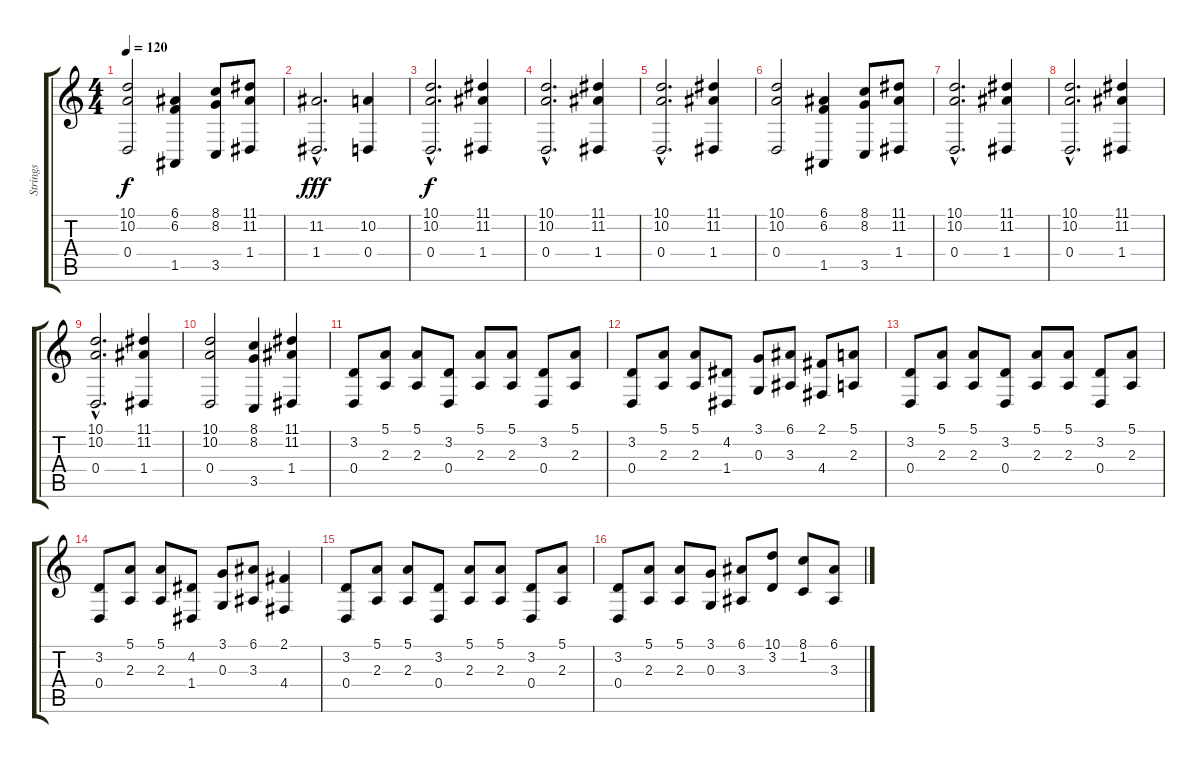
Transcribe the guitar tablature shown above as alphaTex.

\track ("Strings" "Strings") {instrument stringensemble1}
\staff {score tabs}
\tuning (E4 B3 G3 D3 A2 E2) {hide}
\ts (4 4)
\tempo 120
\clef g2
\ks c
(10.1 10.2 0.4).2{dy f} (6.1 6.2 1.5).4 (8.1 8.2 3.5).8 (11.1 11.2 1.4).8 |
(11.2{hac} 1.4{hac}).2{d dy fff} (10.2 0.4).4 |
(10.1{hac} 10.2{hac} 0.4{hac}).2{d dy f volume 13} (11.1 11.2 1.4).4 |
(10.1{hac} 10.2{hac} 0.4{hac}).2{d} (11.1 11.2 1.4).4 |
(10.1{hac} 10.2{hac} 0.4{hac}).2{d} (11.1 11.2 1.4).4 |
(10.1 10.2 0.4).2 (6.1 6.2 1.5).4 (8.1 8.2 3.5).8 (11.1 11.2 1.4).8 |
(10.1{hac} 10.2{hac} 0.4{hac}).2{d volume 13} (11.1 11.2 1.4).4 |
(10.1{hac} 10.2{hac} 0.4{hac}).2{d} (11.1 11.2 1.4).4 |
(10.1{hac} 10.2{hac} 0.4{hac}).2{d} (11.1 11.2 1.4).4 |
(10.1 10.2 0.4).2 (8.1 8.2 3.5).4 (11.1 11.2 1.4).4 |
(3.2 0.4).8 (5.1 2.3).8 (5.1 2.3).8 (3.2 0.4).8 (5.1 2.3).8 (5.1 2.3).8 (3.2 0.4).8 (5.1 2.3).8 |
(3.2 0.4).8 (5.1 2.3).8 (5.1 2.3).8 (4.2 1.4).8 (3.1 0.3).8 (6.1 3.3).8 (2.1 4.4).8 (5.1 2.3).8 |
(3.2 0.4).8 (5.1 2.3).8 (5.1 2.3).8 (3.2 0.4).8 (5.1 2.3).8 (5.1 2.3).8 (3.2 0.4).8 (5.1 2.3).8 |
(3.2 0.4).8 (5.1 2.3).8 (5.1 2.3).8 (4.2 1.4).8 (3.1 0.3).8 (6.1 3.3).8 (2.1 4.4).4 |
(3.2 0.4).8 (5.1 2.3).8 (5.1 2.3).8 (3.2 0.4).8 (5.1 2.3).8 (5.1 2.3).8 (3.2 0.4).8 (5.1 2.3).8 |
(3.2 0.4).8 (5.1 2.3).8 (5.1 2.3).8 (3.1 0.3).8 (6.1 3.3).8 (10.1 3.2).8 (8.1 1.2).8 (6.1 3.3).8
